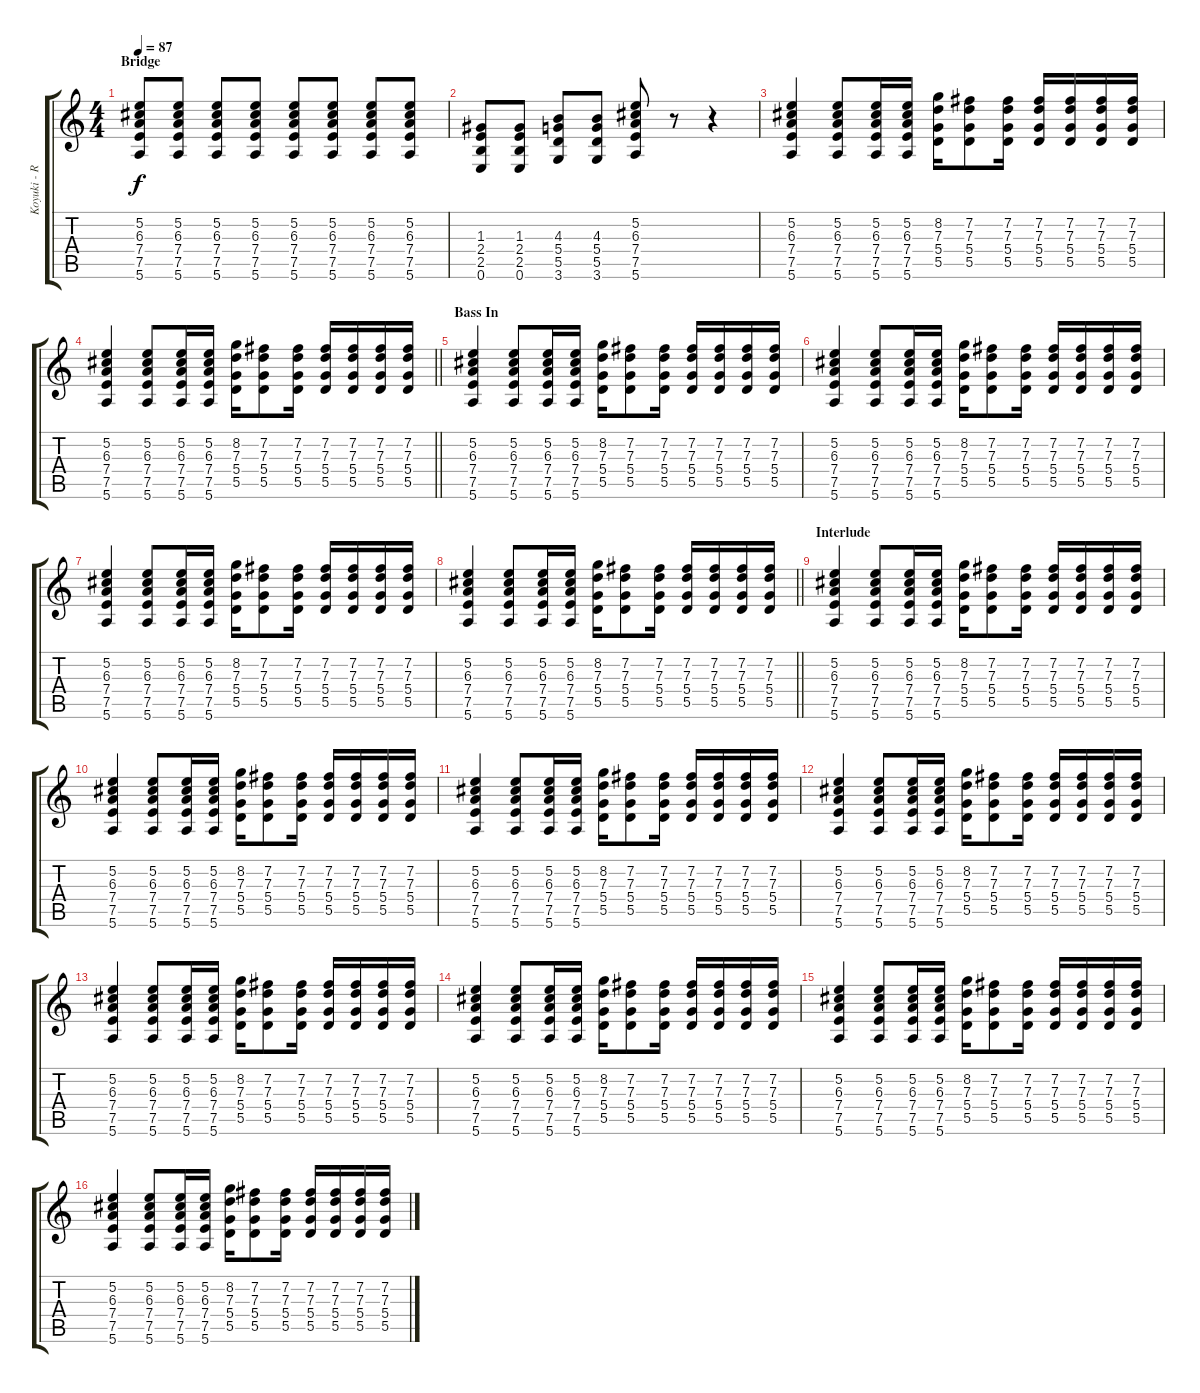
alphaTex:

\track ("Koyuki - Rhythm Guitar" "Koyuki - R") {instrument electricguitarjazz}
\staff {score tabs}
\tuning (E4 B3 G3 D3 A2 E2) {hide}
\ts (4 4)
\section ("" "Bridge")
\tempo 87
\clef g2
\ks c
(5.2 6.3 7.4 7.5 5.6).8{dy f} (5.2 6.3 7.4 7.5 5.6).8 (5.2 6.3 7.4 7.5 5.6).8 (5.2 6.3 7.4 7.5 5.6).8 (5.2 6.3 7.4 7.5 5.6).8 (5.2 6.3 7.4 7.5 5.6).8 (5.2 6.3 7.4 7.5 5.6).8 (5.2 6.3 7.4 7.5 5.6).8 |
(1.3 2.4 2.5 0.6).8 (1.3 2.4 2.5 0.6).8 (4.3 5.4 5.5 3.6).8 (4.3 5.4 5.5 3.6).8 (5.2 6.3 7.4 7.5 5.6).8 r.8 r.4 |
(5.2 6.3 7.4 7.5 5.6).4 (5.2 6.3 7.4 7.5 5.6).8 (5.2 6.3 7.4 7.5 5.6).16 (5.2 6.3 7.4 7.5 5.6).16 (8.2 7.3 5.4 5.5).16 (7.2 7.3 5.4 5.5).8 (7.2 7.3 5.4 5.5).16 (7.2 7.3 5.4 5.5).16 (7.2 7.3 5.4 5.5).16 (7.2 7.3 5.4 5.5).16 (7.2 7.3 5.4 5.5).16 |
\barLineRight lightlight
(5.2 6.3 7.4 7.5 5.6).4 (5.2 6.3 7.4 7.5 5.6).8 (5.2 6.3 7.4 7.5 5.6).16 (5.2 6.3 7.4 7.5 5.6).16 (8.2 7.3 5.4 5.5).16 (7.2 7.3 5.4 5.5).8 (7.2 7.3 5.4 5.5).16 (7.2 7.3 5.4 5.5).16 (7.2 7.3 5.4 5.5).16 (7.2 7.3 5.4 5.5).16 (7.2 7.3 5.4 5.5).16 |
\section ("" "Bass In")
(5.2 6.3 7.4 7.5 5.6).4 (5.2 6.3 7.4 7.5 5.6).8 (5.2 6.3 7.4 7.5 5.6).16 (5.2 6.3 7.4 7.5 5.6).16 (8.2 7.3 5.4 5.5).16 (7.2 7.3 5.4 5.5).8 (7.2 7.3 5.4 5.5).16 (7.2 7.3 5.4 5.5).16 (7.2 7.3 5.4 5.5).16 (7.2 7.3 5.4 5.5).16 (7.2 7.3 5.4 5.5).16 |
(5.2 6.3 7.4 7.5 5.6).4 (5.2 6.3 7.4 7.5 5.6).8 (5.2 6.3 7.4 7.5 5.6).16 (5.2 6.3 7.4 7.5 5.6).16 (8.2 7.3 5.4 5.5).16 (7.2 7.3 5.4 5.5).8 (7.2 7.3 5.4 5.5).16 (7.2 7.3 5.4 5.5).16 (7.2 7.3 5.4 5.5).16 (7.2 7.3 5.4 5.5).16 (7.2 7.3 5.4 5.5).16 |
(5.2 6.3 7.4 7.5 5.6).4 (5.2 6.3 7.4 7.5 5.6).8 (5.2 6.3 7.4 7.5 5.6).16 (5.2 6.3 7.4 7.5 5.6).16 (8.2 7.3 5.4 5.5).16 (7.2 7.3 5.4 5.5).8 (7.2 7.3 5.4 5.5).16 (7.2 7.3 5.4 5.5).16 (7.2 7.3 5.4 5.5).16 (7.2 7.3 5.4 5.5).16 (7.2 7.3 5.4 5.5).16 |
\barLineRight lightlight
(5.2 6.3 7.4 7.5 5.6).4 (5.2 6.3 7.4 7.5 5.6).8 (5.2 6.3 7.4 7.5 5.6).16 (5.2 6.3 7.4 7.5 5.6).16 (8.2 7.3 5.4 5.5).16 (7.2 7.3 5.4 5.5).8 (7.2 7.3 5.4 5.5).16 (7.2 7.3 5.4 5.5).16 (7.2 7.3 5.4 5.5).16 (7.2 7.3 5.4 5.5).16 (7.2 7.3 5.4 5.5).16 |
\section ("" "Interlude")
(5.2 6.3 7.4 7.5 5.6).4 (5.2 6.3 7.4 7.5 5.6).8 (5.2 6.3 7.4 7.5 5.6).16 (5.2 6.3 7.4 7.5 5.6).16 (8.2 7.3 5.4 5.5).16 (7.2 7.3 5.4 5.5).8 (7.2 7.3 5.4 5.5).16 (7.2 7.3 5.4 5.5).16 (7.2 7.3 5.4 5.5).16 (7.2 7.3 5.4 5.5).16 (7.2 7.3 5.4 5.5).16 |
(5.2 6.3 7.4 7.5 5.6).4 (5.2 6.3 7.4 7.5 5.6).8 (5.2 6.3 7.4 7.5 5.6).16 (5.2 6.3 7.4 7.5 5.6).16 (8.2 7.3 5.4 5.5).16 (7.2 7.3 5.4 5.5).8 (7.2 7.3 5.4 5.5).16 (7.2 7.3 5.4 5.5).16 (7.2 7.3 5.4 5.5).16 (7.2 7.3 5.4 5.5).16 (7.2 7.3 5.4 5.5).16 |
(5.2 6.3 7.4 7.5 5.6).4 (5.2 6.3 7.4 7.5 5.6).8 (5.2 6.3 7.4 7.5 5.6).16 (5.2 6.3 7.4 7.5 5.6).16 (8.2 7.3 5.4 5.5).16 (7.2 7.3 5.4 5.5).8 (7.2 7.3 5.4 5.5).16 (7.2 7.3 5.4 5.5).16 (7.2 7.3 5.4 5.5).16 (7.2 7.3 5.4 5.5).16 (7.2 7.3 5.4 5.5).16 |
(5.2 6.3 7.4 7.5 5.6).4 (5.2 6.3 7.4 7.5 5.6).8 (5.2 6.3 7.4 7.5 5.6).16 (5.2 6.3 7.4 7.5 5.6).16 (8.2 7.3 5.4 5.5).16 (7.2 7.3 5.4 5.5).8 (7.2 7.3 5.4 5.5).16 (7.2 7.3 5.4 5.5).16 (7.2 7.3 5.4 5.5).16 (7.2 7.3 5.4 5.5).16 (7.2 7.3 5.4 5.5).16 |
(5.2 6.3 7.4 7.5 5.6).4 (5.2 6.3 7.4 7.5 5.6).8 (5.2 6.3 7.4 7.5 5.6).16 (5.2 6.3 7.4 7.5 5.6).16 (8.2 7.3 5.4 5.5).16 (7.2 7.3 5.4 5.5).8 (7.2 7.3 5.4 5.5).16 (7.2 7.3 5.4 5.5).16 (7.2 7.3 5.4 5.5).16 (7.2 7.3 5.4 5.5).16 (7.2 7.3 5.4 5.5).16 |
(5.2 6.3 7.4 7.5 5.6).4 (5.2 6.3 7.4 7.5 5.6).8 (5.2 6.3 7.4 7.5 5.6).16 (5.2 6.3 7.4 7.5 5.6).16 (8.2 7.3 5.4 5.5).16 (7.2 7.3 5.4 5.5).8 (7.2 7.3 5.4 5.5).16 (7.2 7.3 5.4 5.5).16 (7.2 7.3 5.4 5.5).16 (7.2 7.3 5.4 5.5).16 (7.2 7.3 5.4 5.5).16 |
(5.2 6.3 7.4 7.5 5.6).4 (5.2 6.3 7.4 7.5 5.6).8 (5.2 6.3 7.4 7.5 5.6).16 (5.2 6.3 7.4 7.5 5.6).16 (8.2 7.3 5.4 5.5).16 (7.2 7.3 5.4 5.5).8 (7.2 7.3 5.4 5.5).16 (7.2 7.3 5.4 5.5).16 (7.2 7.3 5.4 5.5).16 (7.2 7.3 5.4 5.5).16 (7.2 7.3 5.4 5.5).16 |
(5.2 6.3 7.4 7.5 5.6).4 (5.2 6.3 7.4 7.5 5.6).8 (5.2 6.3 7.4 7.5 5.6).16 (5.2 6.3 7.4 7.5 5.6).16 (8.2 7.3 5.4 5.5).16 (7.2 7.3 5.4 5.5).8 (7.2 7.3 5.4 5.5).16 (7.2 7.3 5.4 5.5).16 (7.2 7.3 5.4 5.5).16 (7.2 7.3 5.4 5.5).16 (7.2 7.3 5.4 5.5).16
